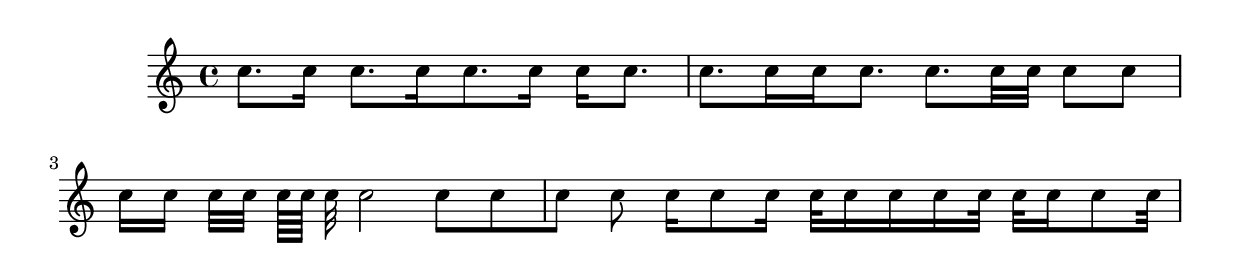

\version "2.2.0"

\header{
texidoc="
Beaming is generated automatically. Beams may cross bar lines. In that
case, line breaks are forbidden.  Yet clef and key signatures are
hidden just as with breakable bar lines.
"
}

\score { \context Staff \notes \relative c''  {
	 c8.[ c16]
	 c8.[ c16 c8.  c16]
	 c16[ c8.] |
	 c8.[ c16  c16  c8.]
	 c8.[ c32  c32]
	 c8[ c8] |
	 c16[ c16]
	 c32[ c32]
	 c64[ c64]	
	c32
	c2

	 c8[ c c] c8 % over barline
	 c16[ c8 c16]
	 c32[ c16 c16 c16 c32]
	 c32[ c16 c8 c32]		 % hmm ?
	
		}}

